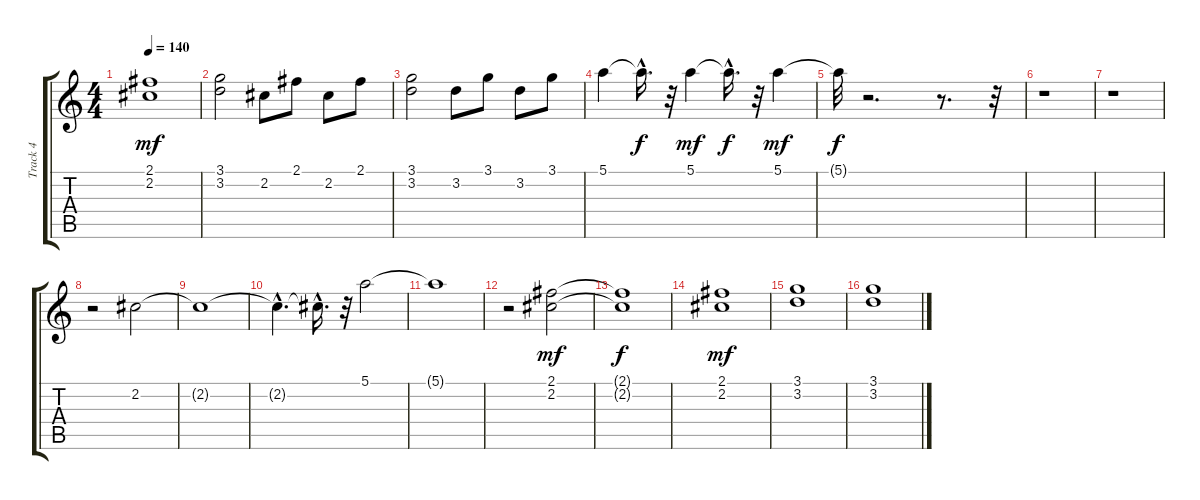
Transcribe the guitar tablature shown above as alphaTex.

\track ("Track 4" "Track 4") {instrument overdrivenguitar}
\staff {score tabs}
\tuning (E4 B3 G3 D3 A2 E2) {hide}
\ts (4 4)
\tempo 140
\clef g2
\ks c
(2.1 2.2).1{dy mf} |
(3.1 3.2).2 2.2.8 2.1.8 2.2.8 2.1.8 |
(3.1 3.2).2 3.2.8 3.1.8 3.2.8 3.1.8 |
5.1.4 5.1{hac t}.16{d dy f} r.32 5.1.4{dy mf} 5.1{hac t}.16{d dy f} r.32 5.1.4{dy mf} |
5.1{t}.32{dy f} r.2{d} r.8{d} r.32 |
r.1 |
r.1 |
r.2 2.2.2{volume 6} |
2.2{t}.1 |
2.2{hac t}.4{d} 2.2{hac t}.16{d} r.32 5.1.2{volume 7} |
5.1{t}.1 |
r.2 (2.1 2.2).2{dy mf volume 12} |
(2.1{t} 2.2{t}).1{dy f} |
(2.1 2.2).1{dy mf} |
(3.1 3.2).1 |
(3.1 3.2).1
